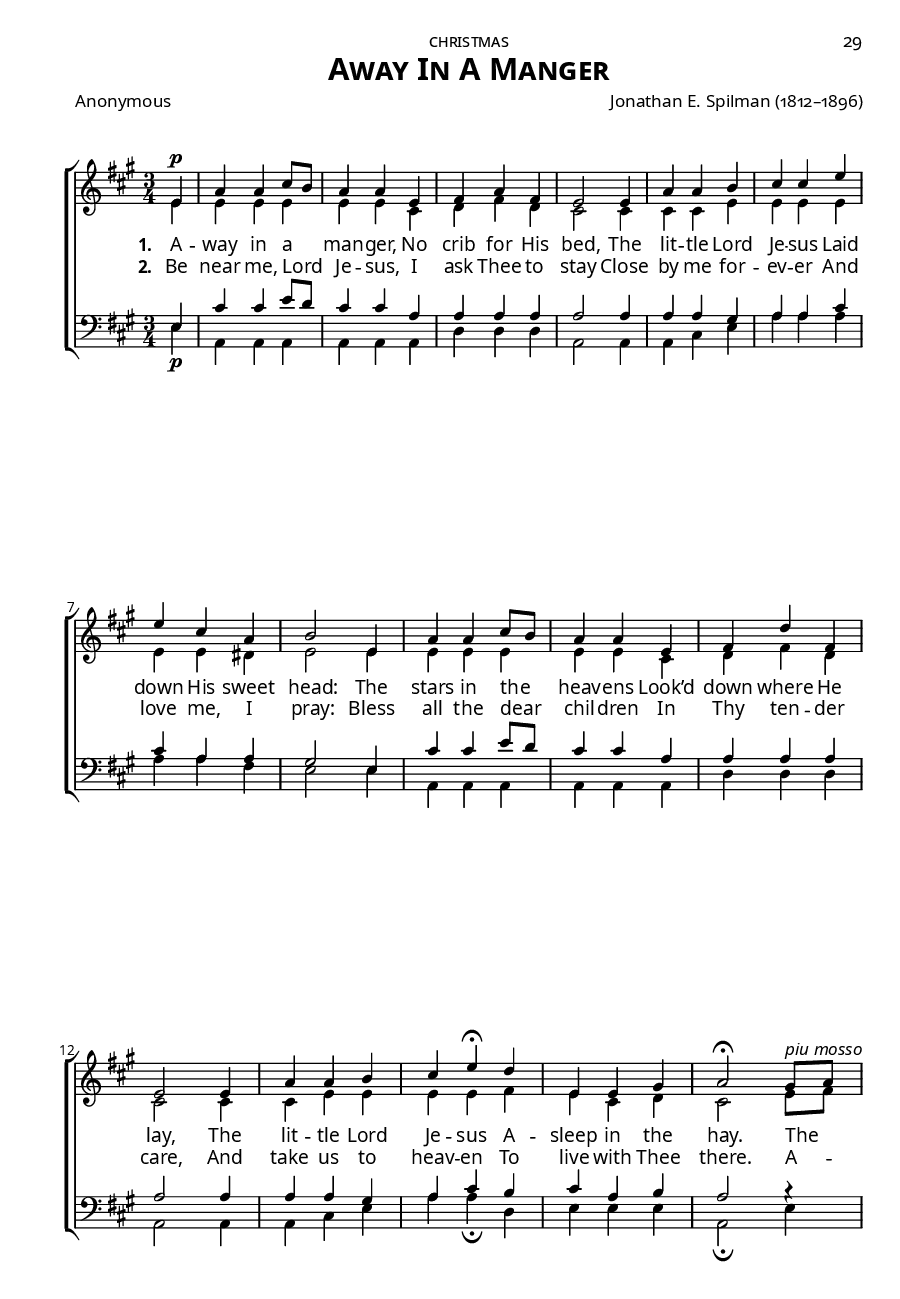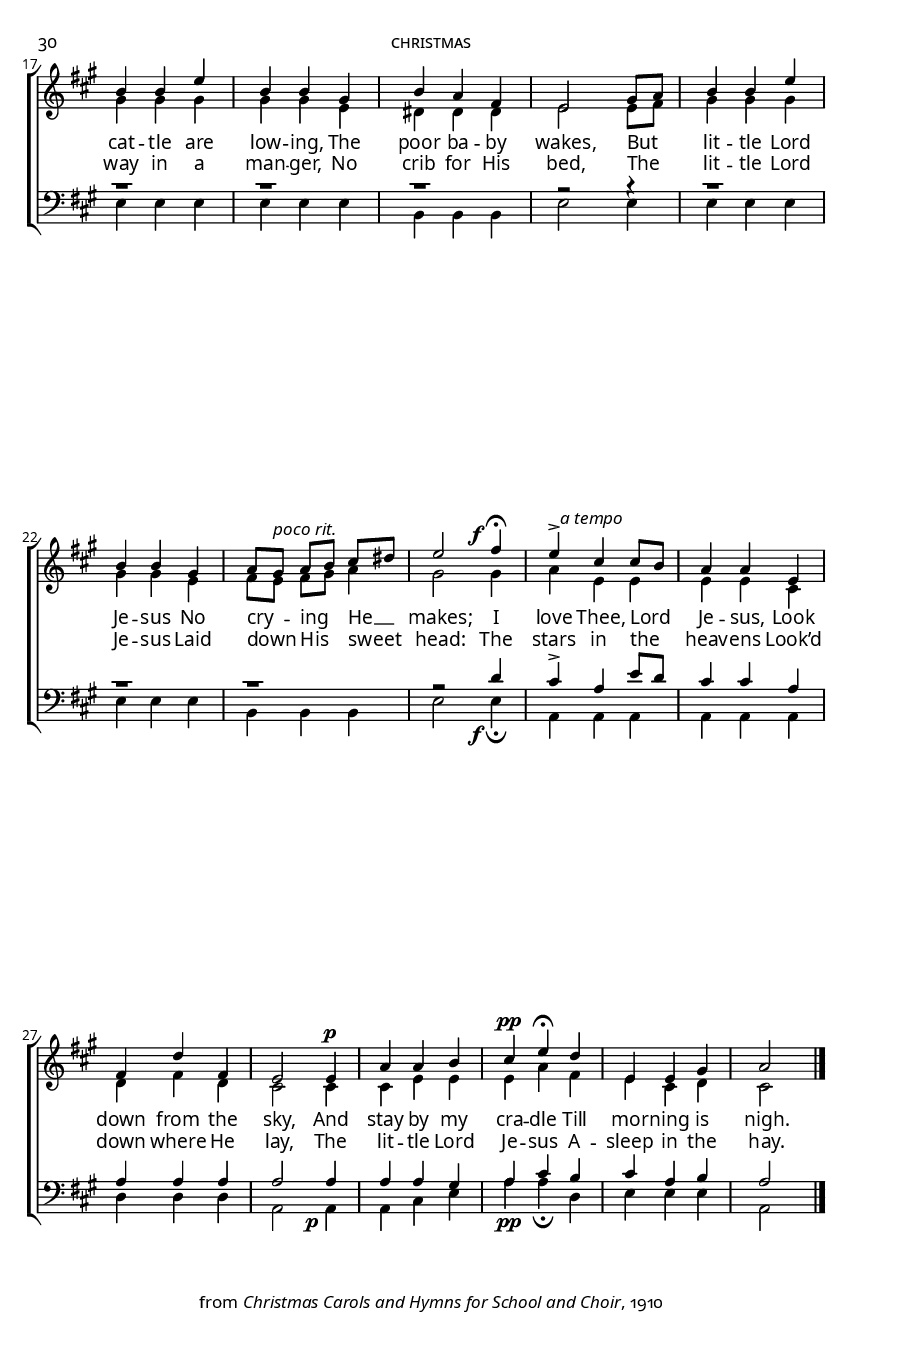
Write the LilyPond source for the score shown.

\version "2.14.2"
\include "util.ly"
\header {
  title = \markup{\override #'(font-name . "Garamond Premier Pro Semibold"){ \abs-fontsize #15 \smallCapsOldStyle"Away In A Manger"}}
  poet = \markup\oldStyleNum"Anonymous"
  composer = \markup\oldStyleNum"Jonathan E. Spilman (1812–1896)"
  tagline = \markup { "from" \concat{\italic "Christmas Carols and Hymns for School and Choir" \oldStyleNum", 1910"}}
}
\paper {
  paper-height = 9\in
  paper-width = 6\in
  indent = 0\in
  %system-system-spacing = #'((basic-distance . 10) (padding . 0))
  system-system-spacing =
    #'((basic-distance . 0)
       (minimum-distance . 0)
       (padding . -5)
       (stretchability . 100))
  ragged-last-bottom = ##f
  ragged-bottom = ##f
  two-sided = ##t
  inner-margin = 0.5\in
  outer-margin = 0.25\in
  top-margin = 0.25\in
  bottom-margin = 0.25\in
  first-page-number = #029
  print-first-page-number = ##t
  headerLine = \markup{\override #'(font-name . "Garamond Premier Pro") \smallCapsOldStyle"christmas"}
  oddHeaderMarkup = \markup\fill-line{
     \override #'(font-name . "Garamond Premier Pro")\abs-fontsize #8.5
     \combine 
        \fill-line{"" \on-the-fly #print-page-number-check-first
        \oldStylePageNum""
        }
        \fill-line{\headerLine}
  }
  evenHeaderMarkup = \markup {
     \override #'(font-name . "Garamond Premier Pro")\abs-fontsize #8.5
     \combine
        \on-the-fly #print-page-number-check-first
        \oldStylePageNum""
        \fill-line{\headerLine}
  }
}
#(set-global-staff-size 15) \paper{ #(define fonts (make-pango-font-tree "GoudyOlSt BT" "Garamond Premier Pro" "Garamond Premier Pro" (/ 15 20))) }
global = {
  \key a \major
  \time 3/4
  \autoBeamOff
  \override DynamicLineSpanner #'staff-padding = #0.0
  \override DynamicLineSpanner #'Y-extent = #'(-1 . 1)
}

sopMusic = \relative c' {
  \partial 4 e4^\p |
  a4 a cis8[ b] |
  a4 a e |
  fis a fis |
  e2 e4 |
  a a b |
  
  cis cis e |
  e cis a |
  b2 e,4 |
  a a cis8[ b] |
  a4 a e |
  fis d' fis, |
  
  e2 e4 |
  a a b |
  cis e\fermata d |
  e, e gis |
  a2\fermata gis8[^\markup\italic"piu mosso" a] |
  b4 b e |
  b b gis |
  
  b a fis |
  e2 gis8[ a] |
  b4 b e |
  b b gis |
  a8[ gis]^\markup\italic"poco rit." a[ b] cis[ dis] |
  << e2 {s4. s8^\f} >> fis4\fermata |
  << e4-> {s16 s8.^\markup\italic"a tempo"}>> cis4 cis8[ b] |
  
  a4 a e |
  fis d' fis, |
  e2 e4^\p |
  a a b |
  cis^\pp e\fermata d |
  e, e gis |
  \partial 2 a2 \bar "|."
}
sopWords = \lyricmode {
  
}

altoMusic = \relative c' {
  e4 |
  e e e |
  e e cis |
  d fis d |
  cis2 cis4 |
  cis cis e |
  
  e e e |
  e e dis |
  e2 e4 |
  e e e |
  e e cis |
  d fis d |
  
  cis2 cis4 |
  cis e e |
  e e fis |
  e cis d |
  cis2 e8[ fis] |
  gis4 gis gis |
  gis gis e |
  
  dis dis dis |
  e2 e8[ fis] |
  gis4 gis gis |
  gis gis e |
  fis8[ e] fis[ gis] a4 |
  gis2 gis4 |
  a e e |
  
  e e cis |
  d fis d |
  cis2 cis4 |
  cis e e |
  e a fis |
  e cis d |
  cis2 \bar "|."
}
altoWords = \lyricmode {
  \dropLyricsVII
  \set stanza = #"1. "
  A -- way in a man -- ger,
  No crib for His bed,
  The lit -- tle Lord Je -- sus
  Laid down His sweet head:
  The stars in the heav -- ens
  Look’d down where He lay,
  The lit -- tle Lord Je -- sus
  A -- sleep in the hay.
  
  The cat -- tle are low -- ing,
  The poor ba -- by wakes,
  But lit -- tle Lord Je -- sus
  No cry -- ing He __ makes;
  I love Thee, Lord Je -- sus,
  Look down from the sky,
  And stay by my cra -- dle
  Till mor -- ning is nigh.
}
altoWordsII = \lyricmode {
  \dropLyricsVII
  \set stanza = #"2. "
  Be near me, Lord Je -- sus,
  I ask Thee to stay
  Close by me for -- ev -- er
  And love me, I pray:
  Bless all the dear chil -- dren
  In Thy ten -- der care,
  And take us to heav -- en
  To live with Thee there.
  
  A -- way in a man -- ger,
  No crib for His bed,
  The lit -- tle Lord Je -- sus
  Laid down His sweet head:
  The stars in the heav -- ens
  Look’d down where He lay,
  The lit -- tle Lord Je -- sus
  A -- sleep in the hay.
}
altoWordsIII = \lyricmode {
}
altoWordsIV = \lyricmode {
}

tenorMusic = \relative c {
  e4_\p |
  cis' cis e8[ d] |
  cis4 cis a |
  a a a |
  a2 a4 |
  a a gis |
  
  a a cis |
  cis a a |
  gis2 e4 |
  cis' cis e8[ d] |
  cis4 cis a |
  a a a |
  
  a2 a4 |
  a a gis |
  a cis b |
  cis a b |
  a2 b4\rest |
  a1*3/4\rest |
  a1*3/4\rest |
  
  a1*3/4\rest |
  a2\rest b4\rest |
  a1*3/4\rest |
  a1*3/4\rest |
  a1*3/4\rest |
  << a2\rest {s4. s8_\f} >> d4 |
  cis-> a e'8[ d] |
  
  cis4 cis a |
  a a a |
  << a2 {s4. s8_\p} >> a4 |
  a a gis |
  a_\pp cis b |
  cis a b |
  a2 \bar "|."
}
tenorWords = \lyricmode {

}

bassMusic = \relative c {
  e4 |
  a, a a |
  a a a |
  d d d |
  a2 a4 |
  a cis e |
  
  a a a |
  a a fis |
  e2 e4 |
  a, a a |
  a a a |
  d d d |
  
  a2 a4 |
  a cis e |
  a a\fermata d, |
  e e e |
  a,2\fermata e'4 |
  e e e |
  e e e |
  
  b b b |
  e2 e4 |
  e e e |
  e e e |
  b b b |
  e2 e4\fermata |
  a,4 a a |
  
  a a a |
  d d d |
  a2 a4 |
  a cis e |
  a a\fermata d, |
  e e e |
  a,2 \bar "|."
}
bassWords = \lyricmode {

}

\score {
  <<
   \new ChoirStaff <<
%    \new Lyrics = sopranos \with { \override VerticalAxisGroup #'nonstaff-relatedstaff-spacing = #'((basic-distance . 1)) }
    \new Staff = women <<
      \new Voice = "sopranos" { \voiceOne << \global \sopMusic >> }
      \new Voice = "altos" { \voiceTwo << \global \altoMusic >> }
    >>
    \new Lyrics \with { alignAboveContext = #"women" } \lyricsto "sopranos" \sopWords
    \new Lyrics = "altosIV"  \with { alignBelowContext = #"women" } \lyricsto "sopranos" \altoWordsIV
    \new Lyrics = "altosIII"  \with { alignBelowContext = #"women" } \lyricsto "sopranos" \altoWordsIII
    \new Lyrics = "altosII"  \with { alignBelowContext = #"women" } \lyricsto "sopranos" \altoWordsII
    \new Lyrics = "altos"  \with { alignBelowContext = #"women" \override VerticalAxisGroup #'nonstaff-relatedstaff-spacing = #'((basic-distance . 1)) } \lyricsto "sopranos" \altoWords
   \new Staff = men <<
      \clef bass
      \new Voice = "tenors" { \voiceOne << \global \tenorMusic >> }
      \new Voice = "basses" { \voiceTwo << \global \bassMusic >> }
    >>
    \new Lyrics \with { alignAboveContext = #"men" \override VerticalAxisGroup #'nonstaff-relatedstaff-spacing = #'((basic-distance . 1)) } \lyricsto "tenors" \tenorWords
    \new Lyrics \with { alignBelowContext = #"men" \override VerticalAxisGroup #'nonstaff-relatedstaff-spacing = #'((basic-distance . 1)) } \lyricsto "basses" \bassWords
  >>
%    \new PianoStaff << \new Staff { \new Voice { \pianoRH } } \new Staff { \clef "bass" \pianoLH } >>
  >>
  \layout {
    \context {
      \Score
      \override SpacingSpanner #'base-shortest-duration = #(ly:make-moment 1 2)
      \override SpacingSpanner #'common-shortest-duration = #(ly:make-moment 1 2)
    }
    \context {
      % Remove all empty staves
      % \Staff \RemoveEmptyStaves \override VerticalAxisGroup #'remove-first = ##t
    }
    \context {
      \Lyrics
      \override LyricText #'X-offset = #center-on-word
    }
  }
  \midi {
    \tempo 4 = 90
    \set Staff.midiInstrument = "flute"
  
    \context {
      \Voice
      \remove "Dynamic_performer"
    }
  }
}
